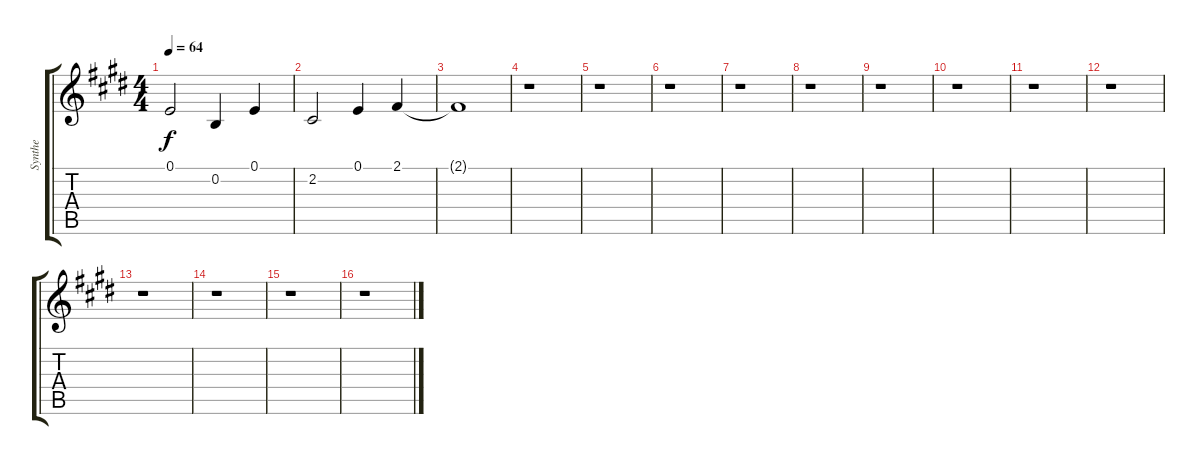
\track ("Synthe" "Synthe") {instrument tubularbells}
\staff {score tabs}
\tuning (E4 B3 G3 D3 A2 E2) {hide}
\ts (4 4)
\tempo 64
\clef g2
\ks e
0.1{t}.2{dy f} 0.2.4 0.1.4 |
2.2.2 0.1.4 2.1.4 |
2.1{t}.1 |
r.1 |
r.1 |
r.1 |
r.1 |
r.1 |
r.1 |
r.1 |
r.1 |
r.1 |
r.1 |
r.1 |
r.1 |
r.1
